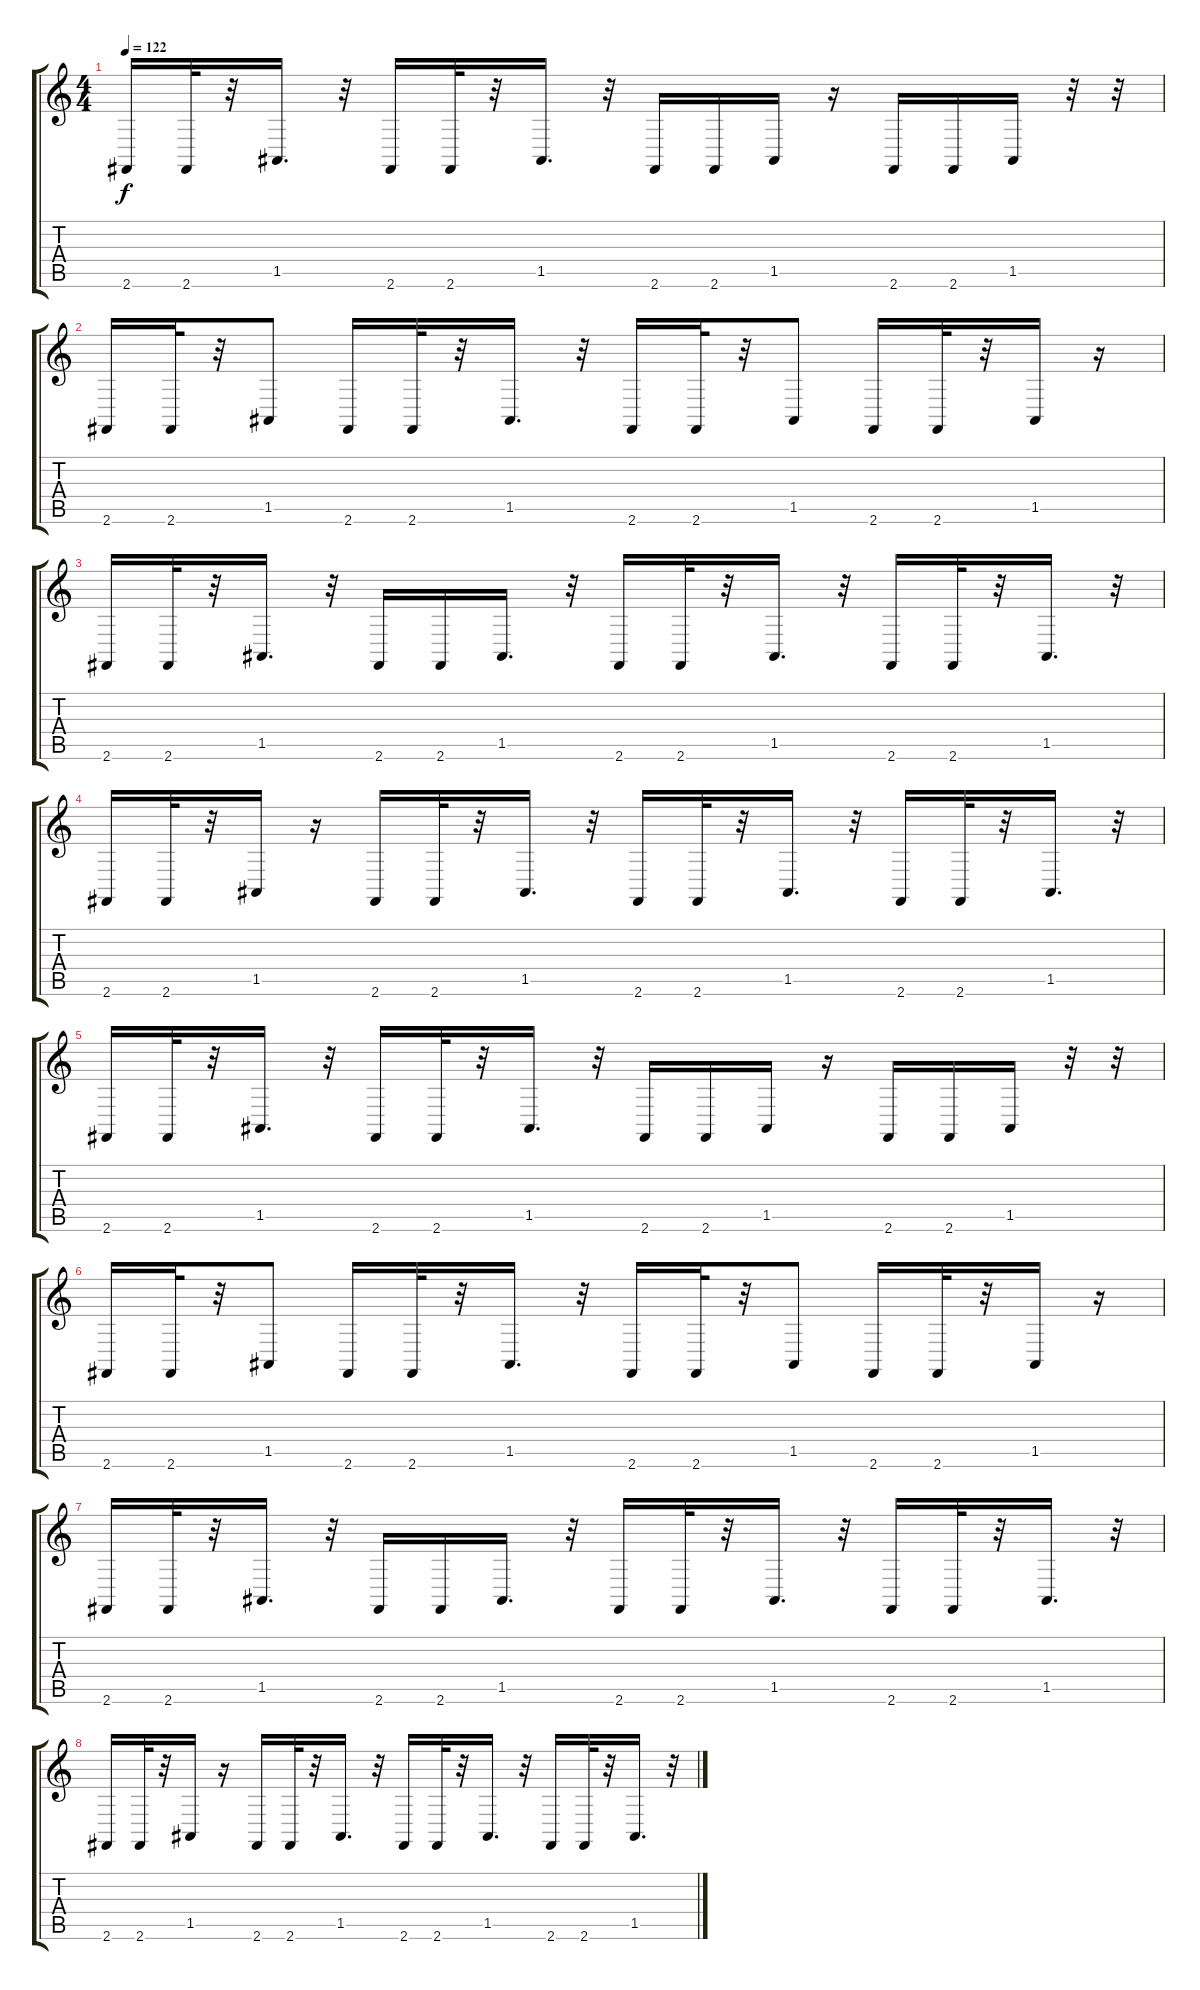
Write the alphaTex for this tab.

\track "" {instrument acousticgrandpiano}
\staff {score tabs}
\tuning (E4 B3 G3 D3 A2 E2) {hide}
\ts (4 4)
\tempo 122
\clef g2
\ks c
2.6.16{dy f} 2.6.32 r.32 1.5.16{d} r.32 2.6.16 2.6.32 r.32 1.5.16{d} r.32 2.6.16 2.6.16 1.5.16 r.16 2.6.16 2.6.16 1.5.16 r.32 r.32 |
2.6.16 2.6.32 r.32 1.5.8 2.6.16 2.6.32 r.32 1.5.16{d} r.32 2.6.16 2.6.32 r.32 1.5.8 2.6.16 2.6.32 r.32 1.5.16 r.16 |
2.6.16 2.6.32 r.32 1.5.16{d} r.32 2.6.16 2.6.16 1.5.16{d} r.32 2.6.16 2.6.32 r.32 1.5.16{d} r.32 2.6.16 2.6.32 r.32 1.5.16{d} r.32 |
2.6.16 2.6.32 r.32 1.5.16 r.16 2.6.16 2.6.32 r.32 1.5.16{d} r.32 2.6.16 2.6.32 r.32 1.5.16{d} r.32 2.6.16 2.6.32 r.32 1.5.16{d} r.32 |
2.6.16 2.6.32 r.32 1.5.16{d} r.32 2.6.16 2.6.32 r.32 1.5.16{d} r.32 2.6.16 2.6.16 1.5.16 r.16 2.6.16 2.6.16 1.5.16 r.32 r.32 |
2.6.16 2.6.32 r.32 1.5.8 2.6.16 2.6.32 r.32 1.5.16{d} r.32 2.6.16 2.6.32 r.32 1.5.8 2.6.16 2.6.32 r.32 1.5.16 r.16 |
2.6.16 2.6.32 r.32 1.5.16{d} r.32 2.6.16 2.6.16 1.5.16{d} r.32 2.6.16 2.6.32 r.32 1.5.16{d} r.32 2.6.16 2.6.32 r.32 1.5.16{d} r.32 |
2.6.16 2.6.32 r.32 1.5.16 r.16 2.6.16 2.6.32 r.32 1.5.16{d} r.32 2.6.16 2.6.32 r.32 1.5.16{d} r.32 2.6.16 2.6.32 r.32 1.5.16{d} r.32
